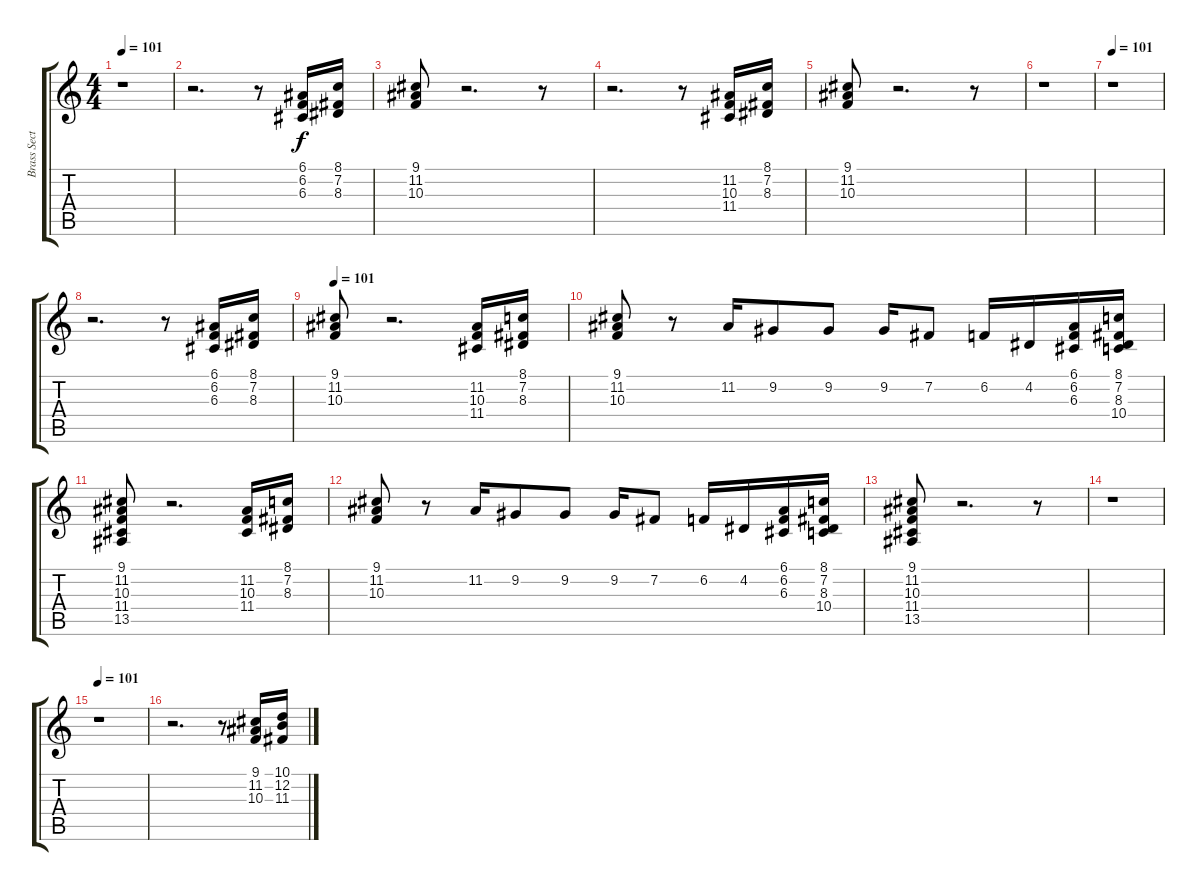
\track ("Brass Section" "Brass Sect") {instrument brasssection}
\staff {score tabs}
\tuning (E4 B3 G3 D3 A2 E2) {hide}
\ts (4 4)
\tempo 101
\clef g2
\ks c
r.1{dy f} |
r.2{d} r.8 (6.1 6.2 6.3).16 (8.1 7.2 8.3).16 |
(9.1 11.2 10.3).8 r.2{d} r.8 |
r.2{d} r.8 (11.2 10.3 11.4).16 (8.1 7.2 8.3).16 |
(9.1 11.2 10.3).8 r.2{d} r.8 |
r.1 |
\tempo 101
r.1 |
r.2{d} r.8 (6.1 6.2 6.3).16 (8.1 7.2 8.3).16 |
\tempo 101
(9.1 11.2 10.3).8 r.2{d} (11.2 10.3 11.4).16 (8.1 7.2 8.3).16 |
(9.1 11.2 10.3).8 r.8 11.2.16 9.2.8 9.2.8 9.2.16 7.2.8 6.2.16 4.2.16 (6.1 6.2 6.3).16 (8.1 7.2 8.3 10.4).16 |
(9.1 11.2 10.3 11.4 13.5).8 r.2{d} (11.2 10.3 11.4).16 (8.1 7.2 8.3).16 |
(9.1 11.2 10.3).8 r.8 11.2.16 9.2.8 9.2.8 9.2.16 7.2.8 6.2.16 4.2.16 (6.1 6.2 6.3).16 (8.1 7.2 8.3 10.4).16 |
(9.1 11.2 10.3 11.4 13.5).8 r.2{d} r.8 |
r.1 |
\tempo 101
r.1 |
r.2{d} r.8 (9.1 11.2 10.3).16 (10.1 12.2 11.3).16
